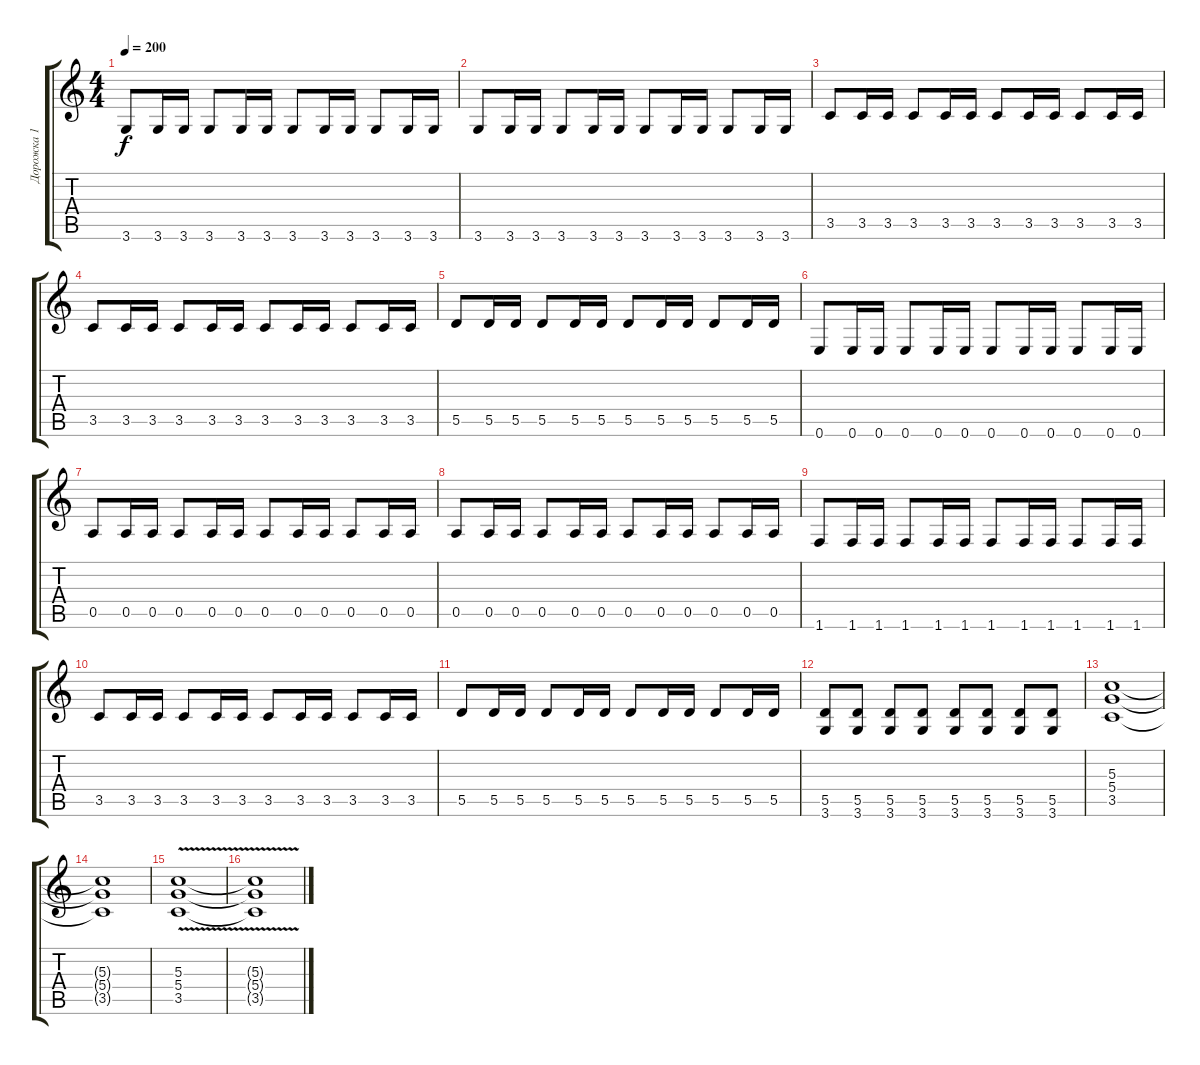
\track ("Дорожка 1" "Дорожка 1") {instrument distortionguitar}
\staff {score tabs}
\tuning (E4 B3 G3 D3 A2 E2) {hide}
\ts (4 4)
\tempo 200
\clef g2
\ks c
3.6.8{dy f} 3.6.16 3.6.16 3.6.8 3.6.16 3.6.16 3.6.8 3.6.16 3.6.16 3.6.8 3.6.16 3.6.16 |
3.6.8 3.6.16 3.6.16 3.6.8 3.6.16 3.6.16 3.6.8 3.6.16 3.6.16 3.6.8 3.6.16 3.6.16 |
3.5.8 3.5.16 3.5.16 3.5.8 3.5.16 3.5.16 3.5.8 3.5.16 3.5.16 3.5.8 3.5.16 3.5.16 |
3.5.8 3.5.16 3.5.16 3.5.8 3.5.16 3.5.16 3.5.8 3.5.16 3.5.16 3.5.8 3.5.16 3.5.16 |
5.5.8 5.5.16 5.5.16 5.5.8 5.5.16 5.5.16 5.5.8 5.5.16 5.5.16 5.5.8 5.5.16 5.5.16 |
0.6.8 0.6.16 0.6.16 0.6.8 0.6.16 0.6.16 0.6.8 0.6.16 0.6.16 0.6.8 0.6.16 0.6.16 |
0.5.8 0.5.16 0.5.16 0.5.8 0.5.16 0.5.16 0.5.8 0.5.16 0.5.16 0.5.8 0.5.16 0.5.16 |
0.5.8 0.5.16 0.5.16 0.5.8 0.5.16 0.5.16 0.5.8 0.5.16 0.5.16 0.5.8 0.5.16 0.5.16 |
1.6.8 1.6.16 1.6.16 1.6.8 1.6.16 1.6.16 1.6.8 1.6.16 1.6.16 1.6.8 1.6.16 1.6.16 |
3.5.8 3.5.16 3.5.16 3.5.8 3.5.16 3.5.16 3.5.8 3.5.16 3.5.16 3.5.8 3.5.16 3.5.16 |
5.5.8 5.5.16 5.5.16 5.5.8 5.5.16 5.5.16 5.5.8 5.5.16 5.5.16 5.5.8 5.5.16 5.5.16 |
(5.5 3.6).8 (5.5 3.6).8 (5.5 3.6).8 (5.5 3.6).8 (5.5 3.6).8 (5.5 3.6).8 (5.5 3.6).8 (5.5 3.6).8 |
(5.3 5.4 3.5).1 |
(5.3{t} 5.4{t} 3.5{t}).1 |
(5.3 5.4 3.5{v}).1 |
(5.3{t} 5.4{t} 3.5{t}).1
